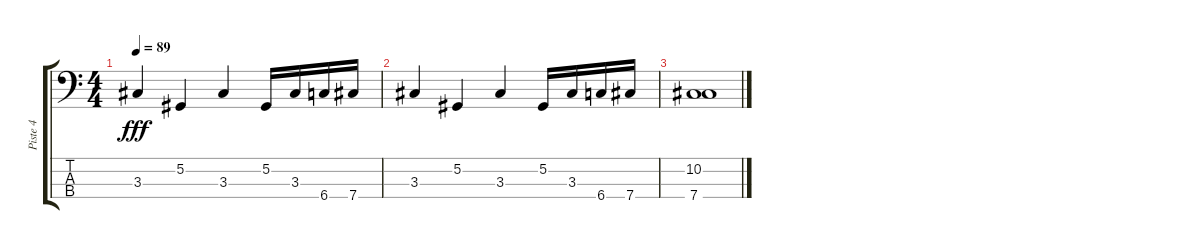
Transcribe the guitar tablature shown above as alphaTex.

\track ("Piste 4" "Piste 4") {instrument electricbasspick}
\staff {score tabs}
\tuning (Ab1 Eb1 Bb1 Gb1) {hide}
\ts (4 4)
\tempo 89
\clef f4
\ks c
3.3.4{dy fff} 5.2.4 3.3.4 5.2.16 3.3.16 6.4.16 7.4.16 |
3.3.4 5.2.4 3.3.4 5.2.16 3.3.16 6.4.16 7.4.16 |
(10.2 7.4).1
